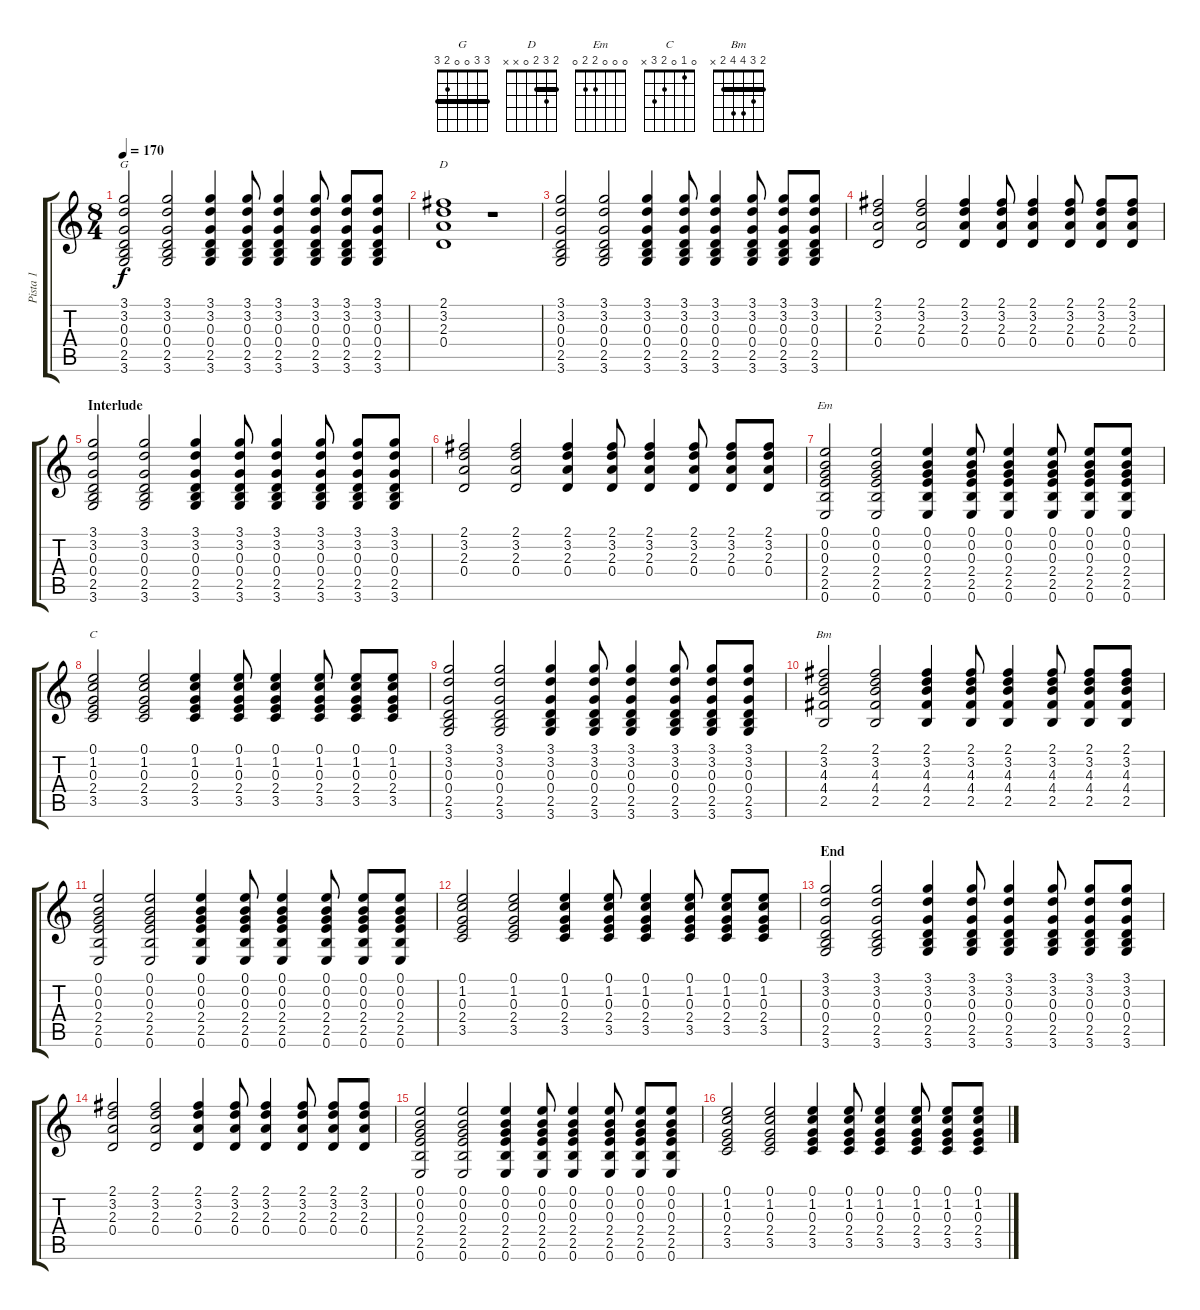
\track ("Pista 1" "Pista 1") {instrument acousticguitarsteel}
\staff {score tabs}
\tuning (E4 B3 G3 D3 A2 E2) {hide}
\chord ("G" 3 3 0 0 2 3) {barre 3}
\chord ("D" 2 3 2 0 x x) {barre 2}
\chord ("Em" 0 0 0 2 2 0)
\chord ("C" 0 1 0 2 3 x)
\chord ("Bm" 2 3 4 4 2 x) {barre 2}
\ts (8 4)
\tempo 170
\clef g2
\ks c
(3.1 3.2 0.3 0.4 2.5 3.6).2{ch "G" dy f} (3.1 3.2 0.3 0.4 2.5 3.6).2 (3.1 3.2 0.3 0.4 2.5 3.6).4 (3.1 3.2 0.3 0.4 2.5 3.6).8 (3.1 3.2 0.3 0.4 2.5 3.6).4 (3.1 3.2 0.3 0.4 2.5 3.6).8 (3.1 3.2 0.3 0.4 2.5 3.6).8 (3.1 3.2 0.3 0.4 2.5 3.6).8 |
(2.1 3.2 2.3 0.4).1{ch "D"} r.1 |
(3.1 3.2 0.3 0.4 2.5 3.6).2 (3.1 3.2 0.3 0.4 2.5 3.6).2 (3.1 3.2 0.3 0.4 2.5 3.6).4 (3.1 3.2 0.3 0.4 2.5 3.6).8 (3.1 3.2 0.3 0.4 2.5 3.6).4 (3.1 3.2 0.3 0.4 2.5 3.6).8 (3.1 3.2 0.3 0.4 2.5 3.6).8 (3.1 3.2 0.3 0.4 2.5 3.6).8 |
(2.1 3.2 2.3 0.4).2 (2.1 3.2 2.3 0.4).2 (2.1 3.2 2.3 0.4).4 (2.1 3.2 2.3 0.4).8 (2.1 3.2 2.3 0.4).4 (2.1 3.2 2.3 0.4).8 (2.1 3.2 2.3 0.4).8 (2.1 3.2 2.3 0.4).8 |
\section ("" "Interlude")
(3.1 3.2 0.3 0.4 2.5 3.6).2 (3.1 3.2 0.3 0.4 2.5 3.6).2 (3.1 3.2 0.3 0.4 2.5 3.6).4 (3.1 3.2 0.3 0.4 2.5 3.6).8 (3.1 3.2 0.3 0.4 2.5 3.6).4 (3.1 3.2 0.3 0.4 2.5 3.6).8 (3.1 3.2 0.3 0.4 2.5 3.6).8 (3.1 3.2 0.3 0.4 2.5 3.6).8 |
(2.1 3.2 2.3 0.4).2 (2.1 3.2 2.3 0.4).2 (2.1 3.2 2.3 0.4).4 (2.1 3.2 2.3 0.4).8 (2.1 3.2 2.3 0.4).4 (2.1 3.2 2.3 0.4).8 (2.1 3.2 2.3 0.4).8 (2.1 3.2 2.3 0.4).8 |
(0.1 0.2 0.3 2.4 2.5 0.6).2{ch "Em"} (0.1 0.2 0.3 2.4 2.5 0.6).2 (0.1 0.2 0.3 2.4 2.5 0.6).4 (0.1 0.2 0.3 2.4 2.5 0.6).8 (0.1 0.2 0.3 2.4 2.5 0.6).4 (0.1 0.2 0.3 2.4 2.5 0.6).8 (0.1 0.2 0.3 2.4 2.5 0.6).8 (0.1 0.2 0.3 2.4 2.5 0.6).8 |
(0.1 1.2 0.3 2.4 3.5).2{ch "C"} (0.1 1.2 0.3 2.4 3.5).2 (0.1 1.2 0.3 2.4 3.5).4 (0.1 1.2 0.3 2.4 3.5).8 (0.1 1.2 0.3 2.4 3.5).4 (0.1 1.2 0.3 2.4 3.5).8 (0.1 1.2 0.3 2.4 3.5).8 (0.1 1.2 0.3 2.4 3.5).8 |
(3.1 3.2 0.3 0.4 2.5 3.6).2 (3.1 3.2 0.3 0.4 2.5 3.6).2 (3.1 3.2 0.3 0.4 2.5 3.6).4 (3.1 3.2 0.3 0.4 2.5 3.6).8 (3.1 3.2 0.3 0.4 2.5 3.6).4 (3.1 3.2 0.3 0.4 2.5 3.6).8 (3.1 3.2 0.3 0.4 2.5 3.6).8 (3.1 3.2 0.3 0.4 2.5 3.6).8 |
(2.1 3.2 4.3 4.4 2.5).2{ch "Bm"} (2.1 3.2 4.3 4.4 2.5).2 (2.1 3.2 4.3 4.4 2.5).4 (2.1 3.2 4.3 4.4 2.5).8 (2.1 3.2 4.3 4.4 2.5).4 (2.1 3.2 4.3 4.4 2.5).8 (2.1 3.2 4.3 4.4 2.5).8 (2.1 3.2 4.3 4.4 2.5).8 |
(0.1 0.2 0.3 2.4 2.5 0.6).2 (0.1 0.2 0.3 2.4 2.5 0.6).2 (0.1 0.2 0.3 2.4 2.5 0.6).4 (0.1 0.2 0.3 2.4 2.5 0.6).8 (0.1 0.2 0.3 2.4 2.5 0.6).4 (0.1 0.2 0.3 2.4 2.5 0.6).8 (0.1 0.2 0.3 2.4 2.5 0.6).8 (0.1 0.2 0.3 2.4 2.5 0.6).8 |
(0.1 1.2 0.3 2.4 3.5).2 (0.1 1.2 0.3 2.4 3.5).2 (0.1 1.2 0.3 2.4 3.5).4 (0.1 1.2 0.3 2.4 3.5).8 (0.1 1.2 0.3 2.4 3.5).4 (0.1 1.2 0.3 2.4 3.5).8 (0.1 1.2 0.3 2.4 3.5).8 (0.1 1.2 0.3 2.4 3.5).8 |
\section ("" "End")
(3.1 3.2 0.3 0.4 2.5 3.6).2 (3.1 3.2 0.3 0.4 2.5 3.6).2 (3.1 3.2 0.3 0.4 2.5 3.6).4 (3.1 3.2 0.3 0.4 2.5 3.6).8 (3.1 3.2 0.3 0.4 2.5 3.6).4 (3.1 3.2 0.3 0.4 2.5 3.6).8 (3.1 3.2 0.3 0.4 2.5 3.6).8 (3.1 3.2 0.3 0.4 2.5 3.6).8 |
(2.1 3.2 2.3 0.4).2 (2.1 3.2 2.3 0.4).2 (2.1 3.2 2.3 0.4).4 (2.1 3.2 2.3 0.4).8 (2.1 3.2 2.3 0.4).4 (2.1 3.2 2.3 0.4).8 (2.1 3.2 2.3 0.4).8 (2.1 3.2 2.3 0.4).8 |
(0.1 0.2 0.3 2.4 2.5 0.6).2 (0.1 0.2 0.3 2.4 2.5 0.6).2 (0.1 0.2 0.3 2.4 2.5 0.6).4 (0.1 0.2 0.3 2.4 2.5 0.6).8 (0.1 0.2 0.3 2.4 2.5 0.6).4 (0.1 0.2 0.3 2.4 2.5 0.6).8 (0.1 0.2 0.3 2.4 2.5 0.6).8 (0.1 0.2 0.3 2.4 2.5 0.6).8 |
(0.1 1.2 0.3 2.4 3.5).2 (0.1 1.2 0.3 2.4 3.5).2 (0.1 1.2 0.3 2.4 3.5).4 (0.1 1.2 0.3 2.4 3.5).8 (0.1 1.2 0.3 2.4 3.5).4 (0.1 1.2 0.3 2.4 3.5).8 (0.1 1.2 0.3 2.4 3.5).8 (0.1 1.2 0.3 2.4 3.5).8
